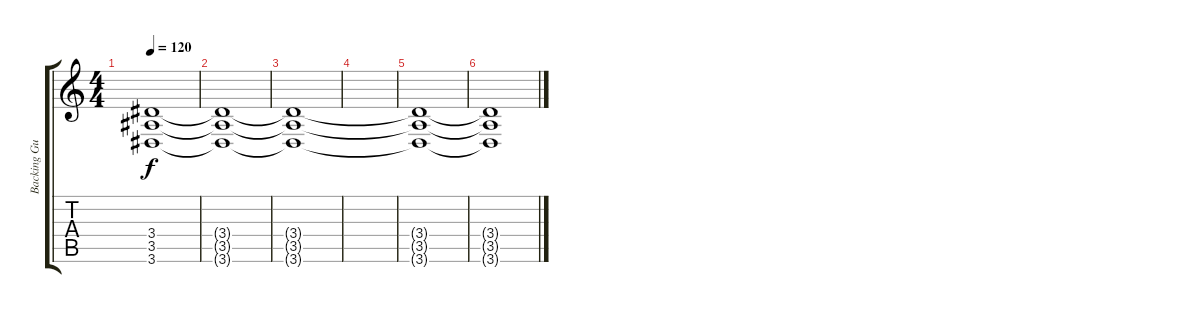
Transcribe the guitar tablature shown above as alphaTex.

\track ("Backing Guitar" "Backing Gu") {instrument distortionguitar}
\staff {score tabs}
\tuning (D4 A3 F3 C3 G2 C2) {hide}
\ts (4 4)
\tempo 120
\clef g2
\ks c
(3.4 3.5 3.6).1{dy f instrument distortionguitar} |
(3.4{t} 3.5{t} 3.6{t}).1 |
(3.4{t} 3.5{t} 3.6{t}).1 |
|
(3.4{t} 3.5{t} 3.6{t}).1 |
(3.4{t} 3.5{t} 3.6{t}).1
